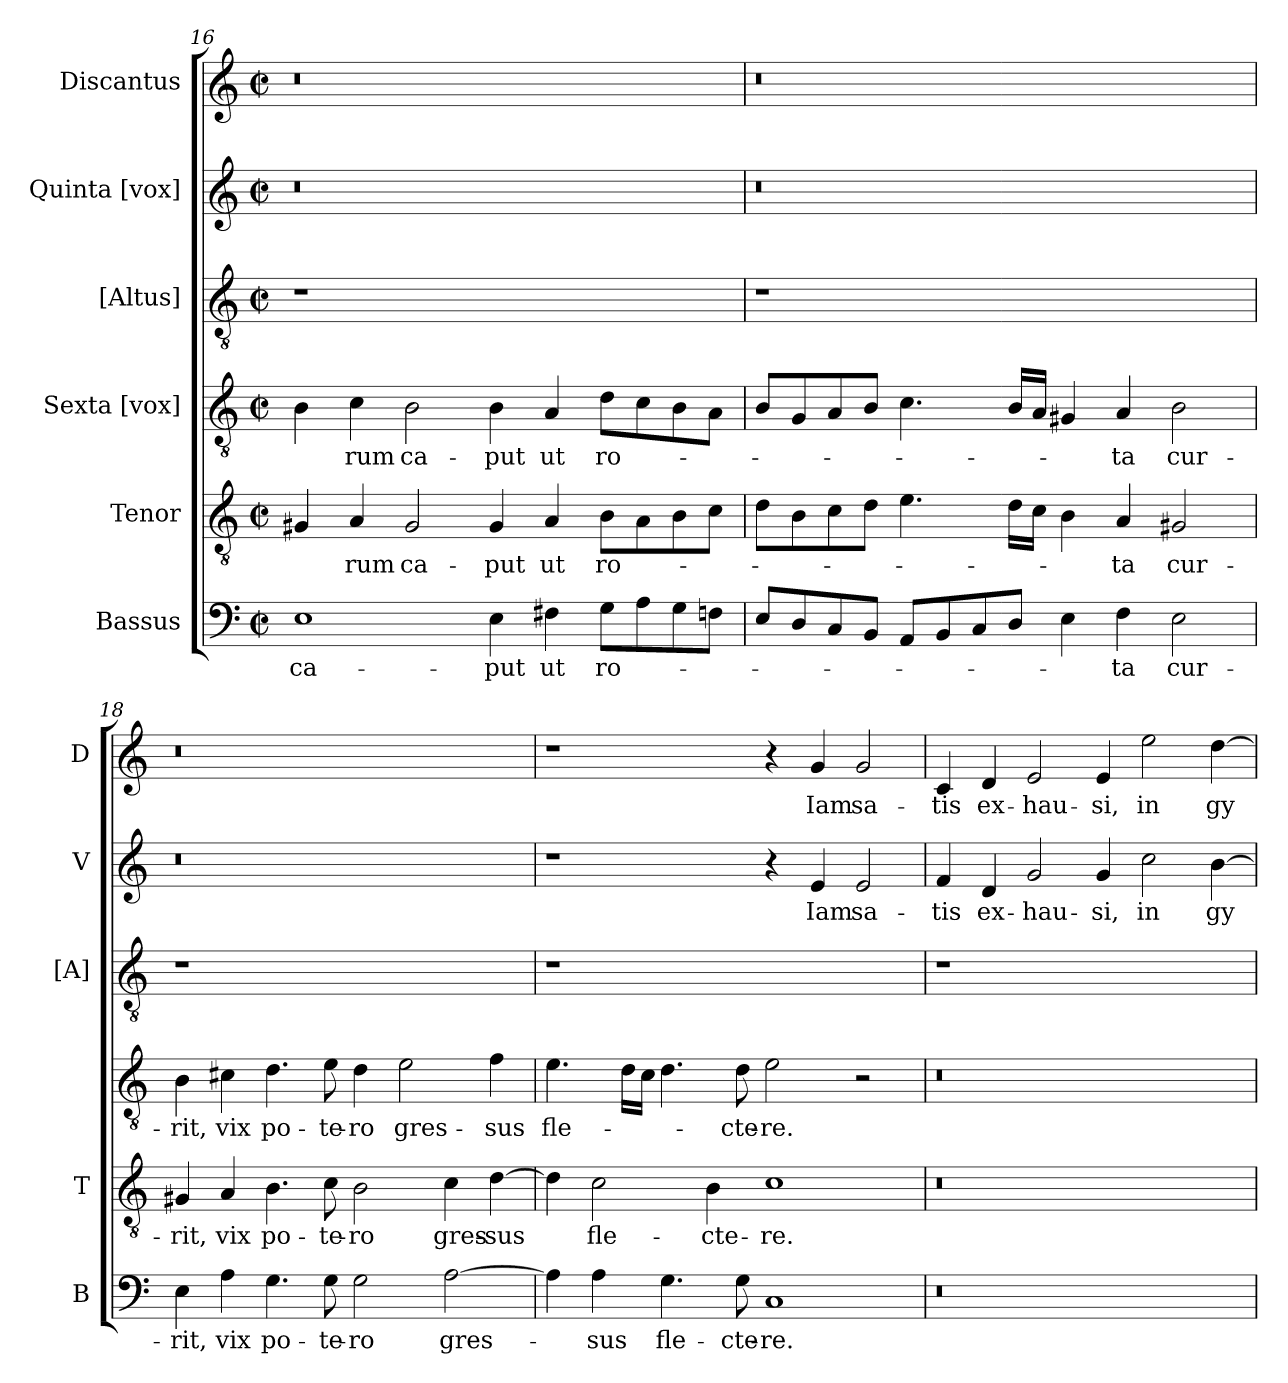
**kern	**text	**kern	**text	**kern	**text	**kern	**kern	**text	**kern	**text
*part6	*part6	*part5	*part5	*part4	*part4	*part3	*part2	*part2	*part1	*part1
*staff6	*staff6	*staff5	*staff5	*staff4	*staff4	*staff3	*staff2	*staff2	*staff1	*staff1
*I"Bassus	*	*I"Tenor	*	*I"Sexta [vox]	*	*I"[Altus]	*I"Quinta [vox]	*	*I"Discantus	*
*I'B	*	*I'T	*	*	*	*I'[A]	*I'V	*	*I'D	*
*clefF4	*	*clefGv2	*	*clefGv2	*	*clefGv2	*clefG2	*	*clefG2	*
*k[]	*	*k[]	*	*k[]	*	*k[]	*k[]	*	*k[]	*
*C:	*	*C:	*	*C:	*	*C:	*C:	*	*C:	*
*M2/2	*	*M2/2	*	*M2/2	*	*M2/2	*M2/2	*	*M2/2	*
*met(c|)	*	*met(c|)	*	*met(c|)	*	*met(c|)	*met(c|)	*	*met(c|)	*
=16	=16	=16	=16	=16	=16	=16	=16	=16	=16	=16
1E	ca-	4G#X/	.	4B\	.	1r	0r	.	0r	.
.	.	4A/	-rum	4c\	-rum	.	.	.	.	.
.	.	2G#/	ca-	2B\	ca-	.	.	.	.	.
4E\	-put	4G#/	-put	4B\	-put	1ryy	.	.	.	.
4F#X\	ut	4A/	ut	4A/	ut	.	.	.	.	.
8G\L	ro-	8B\L	ro-	8d\L	ro-	.	.	.	.	.
8A\	.	8A\	.	8c\	.	.	.	.	.	.
8G\	.	8B\	.	8B\	.	.	.	.	.	.
8Fn\J	.	8c\J	.	8A\J	.	.	.	.	.	.
=17	=17	=17	=17	=17	=17	=17	=17	=17	=17	=17
8E/L	.	8d\L	.	8B/L	.	1r	0r	.	0r	.
8D/	.	8B\	.	8G/	.	.	.	.	.	.
8C/	.	8c\	.	8A/	.	.	.	.	.	.
8BB/J	.	8d\J	.	8B/J	.	.	.	.	.	.
8AA/L	.	4.e\	.	4.c\	.	.	.	.	.	.
8BB/	.	.	.	.	.	.	.	.	.	.
8C/	.	.	.	.	.	.	.	.	.	.
8D/J	.	16d\LL	.	16B/LL	.	.	.	.	.	.
.	.	16c\JJ	.	16A/JJ	.	.	.	.	.	.
4E\	.	4B\	.	4G#X/	.	1ryy	.	.	.	.
4F\	-ta	4A/	-ta	4A/	-ta	.	.	.	.	.
2E\	cur-	2G#X/	cur-	2B\	cur-	.	.	.	.	.
!!LO:PB:g=z
=18	=18	=18	=18	=18	=18	=18	=18	=18	=18	=18
4E\	-rit,	4G#X/	-rit,	4B\	-rit,	1r	0r	.	0r	.
4A\	vix	4A/	vix	4c#X\	vix	.	.	.	.	.
4.G\	po-	4.B\	po-	4.d\	po-	.	.	.	.	.
8G\	-te-	8c\	-te-	8e\	-te-	.	.	.	.	.
2G\	-ro	2B\	-ro	4d\	-ro	1ryy	.	.	.	.
.	.	.	.	2e\	gres-	.	.	.	.	.
[2A\	gres-	4c\	gres-	.	.	.	.	.	.	.
.	.	[4d\	-sus	4f\	-sus	.	.	.	.	.
=19	=19	=19	=19	=19	=19	=19	=19	=19	=19	=19
4A\]	.	4d\]	.	4.e\	fle-	1r	1r	.	1r	.
4A\	-sus	2c\	fle-	.	.	.	.	.	.	.
.	.	.	.	16d\LL	.	.	.	.	.	.
.	.	.	.	16c\JJ	.	.	.	.	.	.
4.G\	fle-	.	.	4.d\	.	.	.	.	.	.
.	.	4B\	-cte-	.	.	.	.	.	.	.
8G\	-cte-	.	.	8d\	-cte-	.	.	.	.	.
1C	-re.	1c	-re.	2e\	-re.	1ryy	4r	.	4r	.
.	.	.	.	.	.	.	4e/	Iam	4g/	Iam
.	.	.	.	2r	.	.	2e/	sa-	2g/	sa-
=20	=20	=20	=20	=20	=20	=20	=20	=20	=20	=20
0r	.	0r	.	0r	.	1r	4f/	-tis	4c/	-tis
.	.	.	.	.	.	.	4d/	ex-	4d/	ex-
.	.	.	.	.	.	.	2g/	-hau-	2e/	-hau-
.	.	.	.	.	.	1ryy	4g/	-si,	4e/	-si,
.	.	.	.	.	.	.	2cc\	in	2ee\	in
.	.	.	.	.	.	.	[4b\	gy-	[4dd\	gy-
=	=	=	=	=	=	=	=	=	=	=
*-	*-	*-	*-	*-	*-	*-	*-	*-	*-	*-
